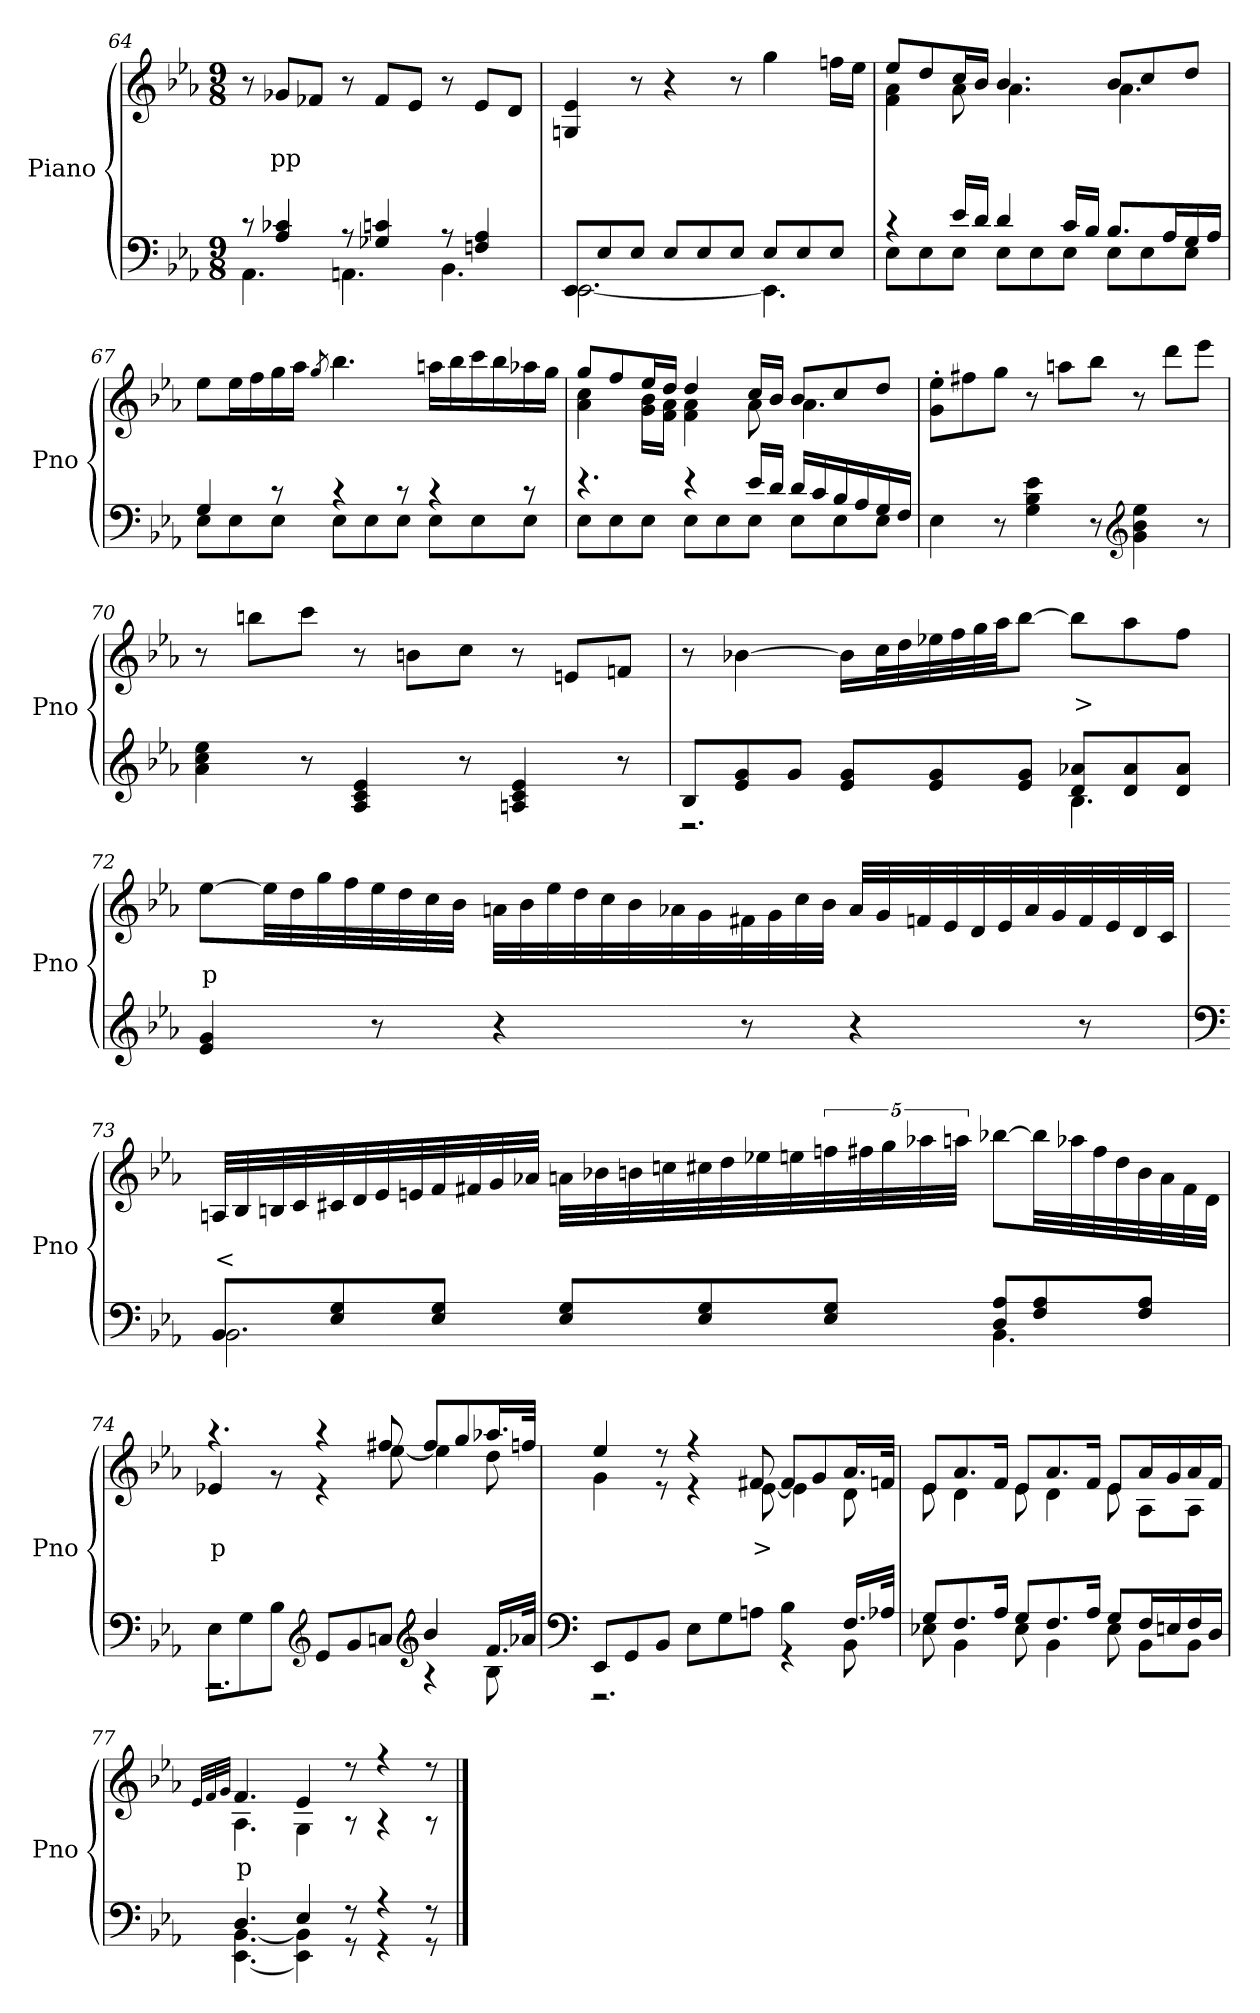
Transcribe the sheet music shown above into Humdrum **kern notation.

**kern	**kern	**text
*part2	*part1	*part1
*staff2	*staff1	*staff1
*I"Piano	*I"Piano	*
*I'Pno	*I'Pno	*
*clefF4	*clefG2	*
*k[b-e-a-]	*k[b-e-a-]	*
*E-:	*E-:	*
*M9/8	*M9/8	*
=64	=64	=64
*^	*	*
8r	4.AA-\	8r	.
!	!	!	!LO:LY:b
4A-/ 4c-X/	.	8g-X/L	pp
.	.	8f-X/J	.
8r	4.AAn\	8r	.
4G-X/ 4cn/	.	8f-/L	.
.	.	8e-/J	.
8r	4.BB-\	8r	.
4Fn/ 4A-/	.	8e-/L	.
.	.	8d/J	.
!!LO:LB:g=z
=65	=65	=65	=65
8EE-/L	[2.EE-\	4Gn/ 4e-/	.
8E-/	.	.	.
8E-/J	.	8r	.
8E-/L	.	4r	.
8E-/	.	.	.
8E-/J	.	8r	.
8E-/L	4.EE-\]	4gg\	.
8E-/	.	.	.
8E-/J	.	16ffn\LL	.
.	.	16ee-\JJ	.
=66	=66	=66	=66
*	*	*^	*
4r	8E-\L	8ee-/L	4f\ 4a-\	.
.	8E-\	8dd/	.	.
16e-/LL	8E-\J	16cc/L	8a-\	.
16d/JJ	.	16b-/JJ	.	.
4d/	8E-\L	4.b-/	4.a-\	.
.	8E-\	.	.	.
16c/LL	8E-\J	.	.	.
16B-/JJ	.	.	.	.
8.B-/L	8E-\L	8b-/L	4.a-\	.
.	8E-\	8cc/	.	.
16A-/L	.	.	.	.
16G/	8E-\J	8dd/J	.	.
16A-/JJ	.	.	.	.
*	*	*v	*v	*
=67	=67	=67	=67
4G/	8E-\L	8ee-\L	.
.	8E-\	16ee-\L	.
.	.	16ff\	.
8r	8E-\J	16gg\	.
.	.	16aa-\JJ	.
.	.	8qgg/	.
4r	8E-\L	4.bb-\	.
.	8E-\	.	.
8r	8E-\J	.	.
4r	8E-\L	16aan\LL	.
.	.	16bb-\	.
.	8E-\	16ccc\	.
.	.	16bb-\	.
8r	8E-\J	16aa-X\	.
.	.	16gg\JJ	.
!!LO:LB:g=z
=68	=68	=68	=68
*	*	*^	*
4.r	8E-\L	8gg/L	4a-\ 4cc\	.
.	8E-\	8ff/	.	.
.	8E-\J	16ee-/L	16g\ 16b-\LL	.
.	.	16dd/JJ	16f\ 16a-\JJ	.
4r	8E-\L	4dd/	4f\ 4a-\	.
.	8E-\	.	.	.
16e-/LL	8E-\J	16cc/LL	8a-\	.
16d/JJ	.	16b-/JJ	.	.
16d/LL	8E-\L	8b-/L	4.a-\	.
16c/	.	.	.	.
16B-/	8E-\	8cc/	.	.
16A-/	.	.	.	.
16G/	8E-\J	8dd/J	.	.
16F/JJ	.	.	.	.
*v	*v	*	*	*
*	*v	*v	*
=69	=69	=69
4E-\	8g\' 8ee-\'L	.
.	8ff#X\	.
8r	8gg\J	.
4G\ 4B-\ 4e-\	8r	.
.	8aan\L	.
8r	8bb-\J	.
*clefG2	*	*
4g\ 4b-\ 4ee-\	8r	.
.	8ddd\L	.
8r	8eee-\J	.
=70	=70	=70
4a-\ 4cc\ 4ee-\	8r	.
.	8bbn\L	.
8r	8ccc\J	.
4A-/ 4c/ 4e-/	8r	.
.	8bn\L	.
8r	8cc\J	.
4An/ 4c/ 4e-/	8r	.
.	8en/L	.
8r	8fn/J	.
!!LO:PB:g=z
=71	=71	=71
*^	*	*
8B-/L	2.r	8r	.
8e-/ 8g/	.	[4b-X\	.
8g/J	.	.	.
8e-/ 8g/L	.	16b-\LL]	.
.	.	32cc\L	.
.	.	32dd\	.
8e-/ 8g/	.	32ee-X\	.
.	.	32ff\	.
.	.	32gg\	.
.	.	32aa-\JJ	.
8e-/ 8g/J	.	[8bb-\J	.
!	!	!	!LO:LY:b
8d/ 8a-X/L	4.B-\	8bb-\L]	>
8d/ 8a-/	.	8aa-\	.
8d/ 8a-/J	.	8ff\J	.
*v	*v	*	*
=72	=72	=72
!	!	!LO:LY:b
4e-/ 4g/	[8ee-\L	p
.	32ee-\LL]	.
.	32dd\	.
.	32gg\	.
.	32ff\	.
8r	32ee-\	.
.	32dd\	.
.	32cc\	.
.	32b-\JJJ	.
4r	32an\LLL	.
.	32b-\	.
.	32ee-\	.
.	32dd\	.
.	32cc\	.
.	32b-\	.
.	32a-X\	.
.	32g\	.
8r	32f#X\	.
.	32g\	.
.	32cc\	.
.	32b-\JJJ	.
4r	32a-/LLL	.
.	32g/	.
.	32fn/	.
.	32e-/	.
.	32d/	.
.	32e-/	.
.	32a-/	.
.	32g/	.
8r	32f/	.
.	32e-/	.
.	32d/	.
.	32c/JJJ	.
!!LO:LB:g=z
=73	=73	=73
*clefF4	*	*
*^	*	*
!	!	!	!LO:LY:b
8BB-/L	2.BB-\	32An/LLL	<
.	.	32B-/	.
.	.	32Bn/	.
.	.	32c/	.
8E-/ 8G/	.	32c#X/	.
.	.	32d/	.
.	.	32e-/	.
.	.	32en/	.
8E-/ 8G/J	.	32f/	.
.	.	32f#X/	.
.	.	32g/	.
.	.	32a-X/JJJ	.
8E-/ 8G/L	.	32an\LLL	.
.	.	32b-X\	.
.	.	32bn\	.
.	.	32ccn\	.
8E-/ 8G/	.	32cc#X\	.
.	.	32dd\	.
.	.	32ee-X\	.
.	.	32een\	.
8E-/ 8G/J	.	40ffn\	.
.	.	40ff#X\	.
.	.	40gg\	.
.	.	40aa-X\	.
.	.	40aan\JJJ	.
8D/ 8A-/L	4.BB-\	[8bb-X\L	.
8F/ 8A-/	.	32bb-\LL]	.
.	.	32aa-X\	.
.	.	32ff#\	.
.	.	32dd\	.
8F/ 8A-/J	.	32b\	.
.	.	32a\	.
.	.	32f#\	.
.	.	32d\JJJ	.
!!LO:LB:g=z
=74	=74	=74	=74
*	*	*^	*
!	!	!	!	!LO:LY:b
8E-\L	2.r	4.r	4e-X/	p
8G\	.	.	.	.
8B-\J	.	.	8r	.
*clefG2	*	*	*	*
8e-/L	.	4r	4r	.
8g/	.	.	.	.
8an/J	.	8ff#X/	[8ee-\	.
*clefG2	*	*	*	*
4b-/	4r	8ff#/L	4ee-\]	.
.	.	8gg/	.	.
16.f/LL	8B-\	16.aa-X/L	8dd\	.
32a-X/JJk	.	32ffn/JJk	.	.
=75	=75	=75	=75	=75
*clefF4	*	*	*	*
8EE-/L	2.r	4ee-/	4g\	.
8GG/	.	.	.	.
8BB-/J	.	8r	8r	.
8E-\L	.	4r	4r	.
8G\	.	.	.	.
!	!	!	!	!LO:LY:b
8An\J	.	8f#X/	[8e-\	>
4B-\	4r	8f#/L	4e-\]	.
.	.	8g/	.	.
16.F/LL	8BB-\	16.a-/L	8d\	.
32A-X/JJk	.	32fn/JJk	.	.
=76	=76	=76	=76	=76
8G/L	8E-X\	8e-/L	8e-\	.
8.F/	4BB-\	8.a-/	4d\	.
16A-/Jk	.	16f/Jk	.	.
8G/L	8E-\	8e-/L	8e-\	.
8.F/	4BB-\	8.a-/	4d\	.
16A-/Jk	.	16f/Jk	.	.
8G/L	8E-\	8e-/L	8e-\	.
16F/L	8BB-\L	16a-/L	8A-\L	.
16En/	.	16g/	.	.
16F/	8BB-\J	16a-/	8A-\J	.
16D/JJ	.	16f/JJ	.	.
!!LO:LB:g=z	!!
=77	=77	=77	=77	=77
.	.	32qe-/LLL	.	.
.	.	32qf/	.	.
.	.	32qg/JJJ	.	.
!	!	!	!	!LO:LY:b
4.D/	[4.EE-\ [4.BB-\	4.f/	4.A-\	p
4E-/	4EE-\] 4BB-\]	4e-/	4G\	.
8r	8r	8r	8r	.
4r	4r	4r	4r	.
8r	8r	8r	8r	.
*v	*v	*	*	*
*	*v	*v	*
==	==	==
*-	*-	*-
